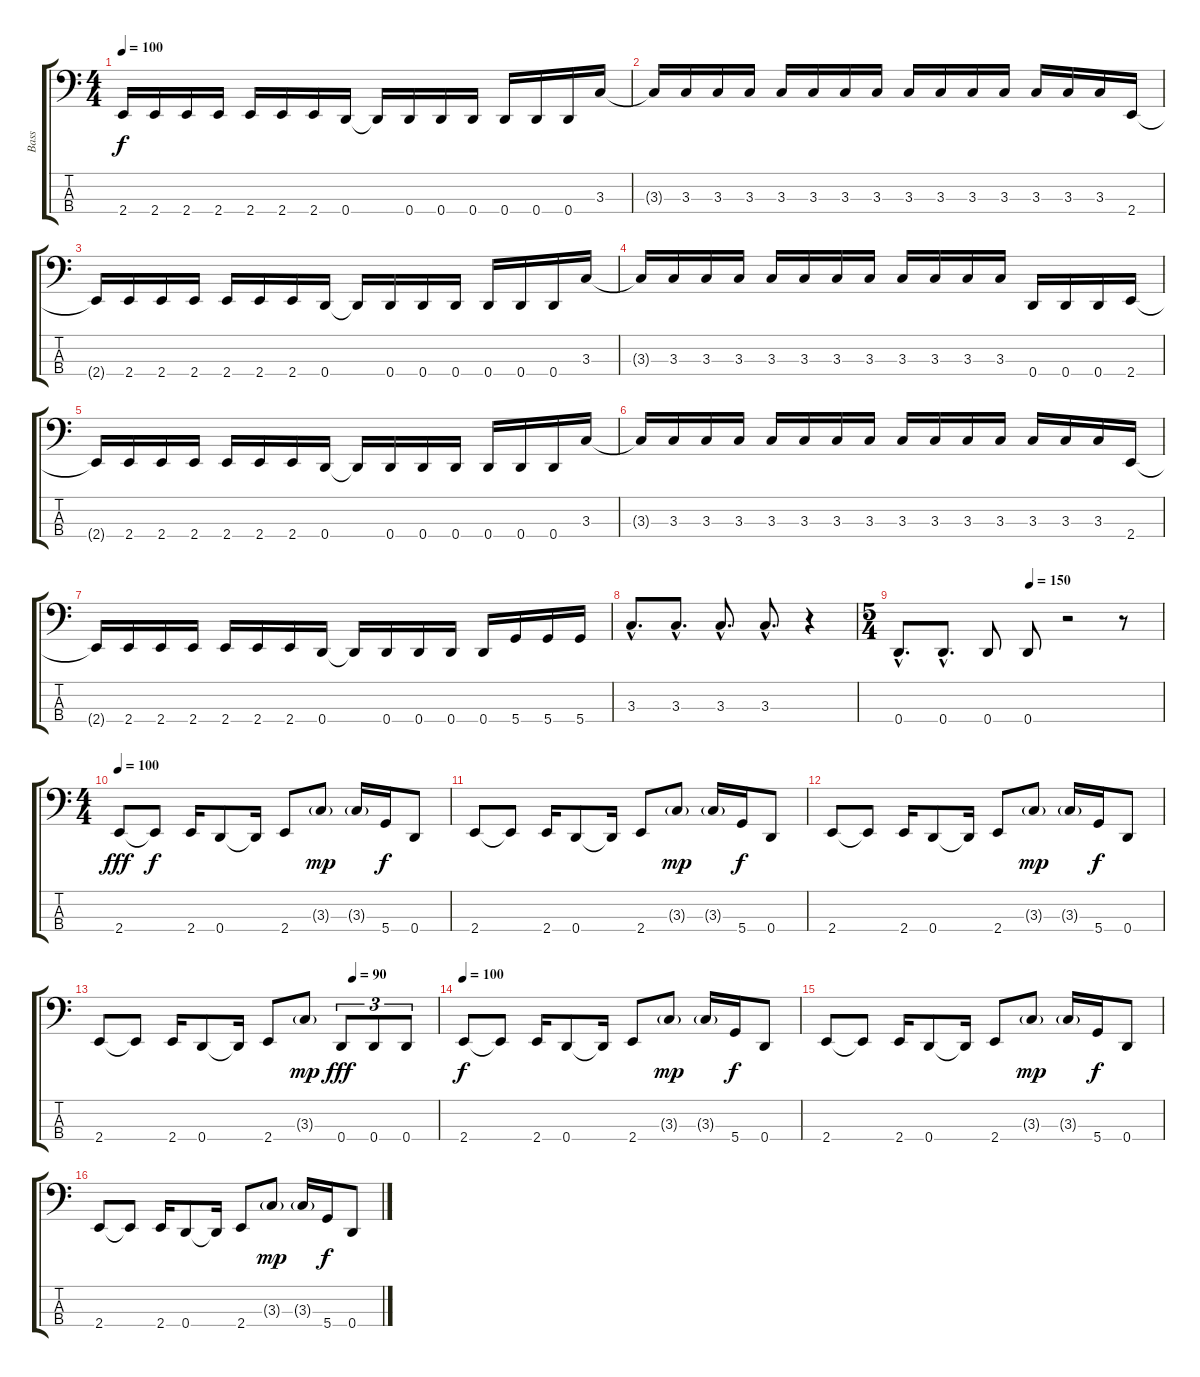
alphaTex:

\track ("Bass" "Bass") {instrument electricbassfinger}
\staff {score tabs}
\tuning (G2 D2 A1 D1) {hide}
\ts (4 4)
\tempo 100
\clef f4
\ks c
2.4{t}.16{dy f} 2.4.16 2.4.16 2.4.16 2.4.16 2.4.16 2.4.16 0.4.16 0.4{t}.16 0.4.16 0.4.16 0.4.16 0.4.16 0.4.16 0.4.16 3.3.16 |
3.3{t}.16 3.3.16 3.3.16 3.3.16 3.3.16 3.3.16 3.3.16 3.3.16 3.3.16 3.3.16 3.3.16 3.3.16 3.3.16 3.3.16 3.3.16 2.4.16 |
2.4{t}.16 2.4.16 2.4.16 2.4.16 2.4.16 2.4.16 2.4.16 0.4.16 0.4{t}.16 0.4.16 0.4.16 0.4.16 0.4.16 0.4.16 0.4.16 3.3.16 |
3.3{t}.16 3.3.16 3.3.16 3.3.16 3.3.16 3.3.16 3.3.16 3.3.16 3.3.16 3.3.16 3.3.16 3.3.16 0.4.16 0.4.16 0.4.16 2.4.16 |
2.4{t}.16 2.4.16 2.4.16 2.4.16 2.4.16 2.4.16 2.4.16 0.4.16 0.4{t}.16 0.4.16 0.4.16 0.4.16 0.4.16 0.4.16 0.4.16 3.3.16 |
3.3{t}.16 3.3.16 3.3.16 3.3.16 3.3.16 3.3.16 3.3.16 3.3.16 3.3.16 3.3.16 3.3.16 3.3.16 3.3.16 3.3.16 3.3.16 2.4.16 |
2.4{t}.16 2.4.16 2.4.16 2.4.16 2.4.16 2.4.16 2.4.16 0.4.16 0.4{t}.16 0.4.16 0.4.16 0.4.16 0.4.16 5.4.16 5.4.16 5.4.16 |
3.3{hac}.8{d} 3.3{hac}.8{d} 3.3{hac}.8{d} 3.3{hac}.8{d} r.4 |
\ts (5 4)
\tempo (150 0.5)
0.4{hac}.8{d} 0.4{hac}.8{d} 0.4.8 0.4.8 r.2 r.8 |
\ts (4 4)
\tempo 100
2.4.8{dy fff} 2.4{t}.8{dy f} 2.4.16 0.4.8 0.4{t}.16 2.4.8 3.3{g}.8{dy mp} 3.3{g}.16 5.4.16{dy f} 0.4.8 |
2.4.8 2.4{t}.8 2.4.16 0.4.8 0.4{t}.16 2.4.8 3.3{g}.8{dy mp} 3.3{g}.16 5.4.16{dy f} 0.4.8 |
2.4.8 2.4{t}.8 2.4.16 0.4.8 0.4{t}.16 2.4.8 3.3{g}.8{dy mp} 3.3{g}.16 5.4.16{dy f} 0.4.8 |
\tempo (90 0.75)
2.4.8 2.4{t}.8 2.4.16 0.4.8 0.4{t}.16 2.4.8 3.3{g}.8{dy mp} 0.4.8{tu (3 2) dy fff} 0.4.8{tu (3 2)} 0.4.8{tu (3 2)} |
\tempo 100
2.4.8{dy f} 2.4{t}.8 2.4.16 0.4.8 0.4{t}.16 2.4.8 3.3{g}.8{dy mp} 3.3{g}.16 5.4.16{dy f} 0.4.8 |
2.4.8 2.4{t}.8 2.4.16 0.4.8 0.4{t}.16 2.4.8 3.3{g}.8{dy mp} 3.3{g}.16 5.4.16{dy f} 0.4.8 |
2.4.8 2.4{t}.8 2.4.16 0.4.8 0.4{t}.16 2.4.8 3.3{g}.8{dy mp} 3.3{g}.16 5.4.16{dy f} 0.4.8
